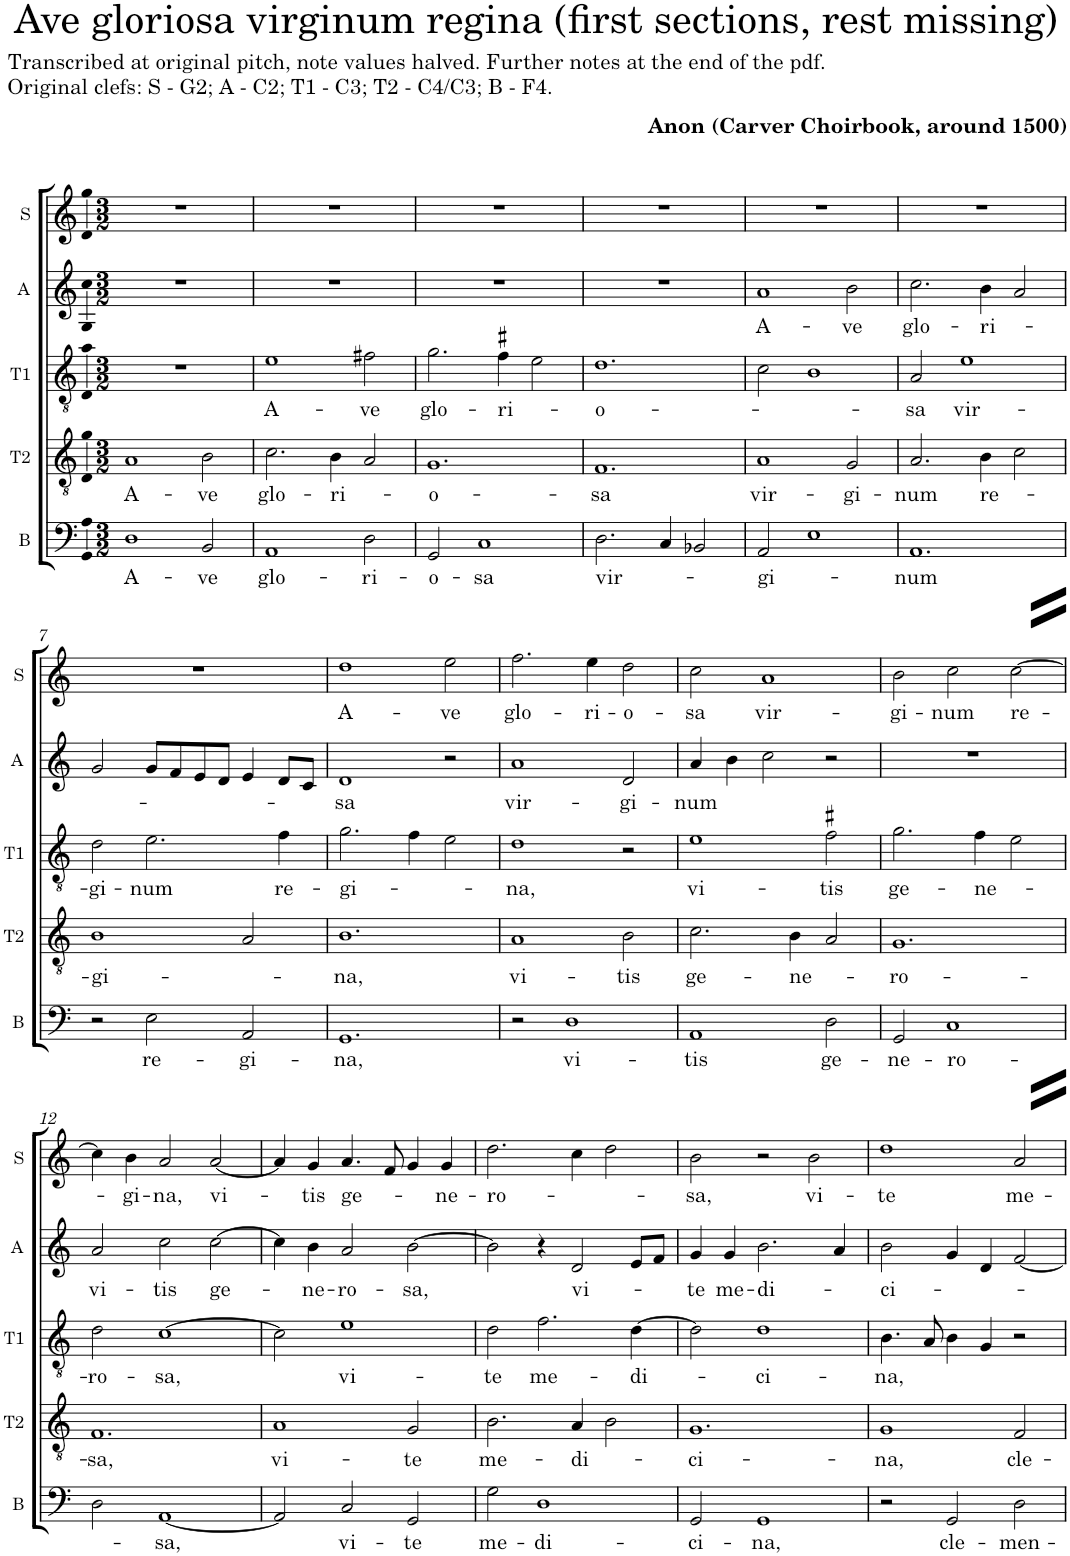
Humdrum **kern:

**kern	**text	**kern	**text	**kern	**text	**kern	**text	**kern	**text
*part5	*part5	*part4	*part4	*part3	*part3	*part2	*part2	*part1	*part1
*staff5	*staff5	*staff4	*staff4	*staff3	*staff3	*staff2	*staff2	*staff1	*staff1
*I"B	*	*I"T2	*	*I"T1	*	*I"A	*	*I"S	*
*I'B	*	*I'T2	*	*I'T1	*	*I'A	*	*I'S	*
*clefF4	*	*clefGv2	*	*clefGv2	*	*clefG2	*	*clefG2	*
*k[]	*	*k[]	*	*k[]	*	*k[]	*	*k[]	*
*M3/2	*	*M3/2	*	*M3/2	*	*M3/2	*	*M3/2	*
=1	=1	=1	=1	=1	=1	=1	=1	=1	=1
!	!LO:LY:b	!	!LO:LY:b	!	!	!	!	!	!
1D	A-	1A	A-	1.r	.	1.r	.	1.r	.
!	!LO:LY:b	!	!LO:LY:b	!	!	!	!	!	!
2BB/	-ve	2B\	-ve	.	.	.	.	.	.
=2	=2	=2	=2	=2	=2	=2	=2	=2	=2
!	!LO:LY:b	!	!LO:LY:b	!	!LO:LY:b	!	!	!	!
1AA	glo-	2.c\	glo-	1e	A-	1.r	.	1.r	.
!	!	!	!LO:LY:b	!	!	!	!	!	!
.	.	4B\	ri-	.	.	.	.	.	.
!	!LO:LY:b	!	!	!	!LO:LY:b	!	!	!	!
2D\	-ri-	2A/	.	2f#X\	-ve	.	.	.	.
=3	=3	=3	=3	=3	=3	=3	=3	=3	=3
!	!LO:LY:b	!	!LO:LY:b	!	!LO:LY:b	!	!	!	!
2GG/	-o-	1.G	-o-	2.g\	glo-	1.r	.	1.r	.
!	!LO:LY:b	!	!	!	!	!	!	!	!
1C	-sa	.	.	.	.	.	.	.	.
!	!	!	!	!	!LO:LY:b	!	!	!	!
.	.	.	.	4f#X\	-ri-	.	.	.	.
.	.	.	.	2e\	.	.	.	.	.
=4	=4	=4	=4	=4	=4	=4	=4	=4	=4
!	!LO:LY:b	!	!LO:LY:b	!	!LO:LY:b	!	!	!	!
2.D\	vir-	1.F	-sa	1.d	-o-	1.r	.	1.r	.
4C/	.	.	.	.	.	.	.	.	.
2BB-X/	.	.	.	.	.	.	.	.	.
=5	=5	=5	=5	=5	=5	=5	=5	=5	=5
!	!LO:LY:b	!	!LO:LY:b	!	!	!	!LO:LY:b	!	!
2AA/	-gi-	1A	vir-	2c\	.	1a	A-	1.r	.
1E	.	.	.	1B	.	.	.	.	.
!	!	!	!LO:LY:b	!	!	!	!LO:LY:b	!	!
.	.	2G/	-gi-	.	.	2b\	-ve	.	.
=6	=6	=6	=6	=6	=6	=6	=6	=6	=6
!	!LO:LY:b	!	!LO:LY:b	!	!LO:LY:b	!	!LO:LY:b	!	!
1.AA	-num	2.A/	-num	2A/	-sa	2.cc\	glo-	1.r	.
!	!	!	!	!	!LO:LY:b	!	!	!	!
.	.	.	.	1e	vir-	.	.	.	.
!	!	!	!LO:LY:b	!	!	!	!LO:LY:b	!	!
.	.	4B\	re-	.	.	4b\	-ri-	.	.
.	.	2c\	.	.	.	2a/	.	.	.
!!LO:LB:g=z
=7	=7	=7	=7	=7	=7	=7	=7	=7	=7
!	!	!	!LO:LY:b	!	!LO:LY:b	!	!	!	!
2r	.	1B	-gi-	2d\	-gi-	2g/	.	1.r	.
!	!LO:LY:b	!	!	!	!LO:LY:b	!	!	!	!
2E\	re-	.	.	2.e\	-num	8g/L	.	.	.
.	.	.	.	.	.	8f/	.	.	.
.	.	.	.	.	.	8e/	.	.	.
.	.	.	.	.	.	8d/J	.	.	.
!	!LO:LY:b	!	!	!	!	!	!	!	!
2AA/	-gi-	2A/	.	.	.	4e/	.	.	.
!	!	!	!	!	!LO:LY:b	!	!	!	!
.	.	.	.	4f\	re-	8d/L	.	.	.
.	.	.	.	.	.	8c/J	.	.	.
=8	=8	=8	=8	=8	=8	=8	=8	=8	=8
!	!LO:LY:b	!	!LO:LY:b	!	!LO:LY:b	!	!LO:LY:b	!	!LO:LY:b
1.GG	-na,	1.B	-na,	2.g\	-gi-	1d	-sa	1dd	A-
.	.	.	.	4f\	.	.	.	.	.
!	!	!	!	!	!	!	!	!	!LO:LY:b
.	.	.	.	2e\	.	2r	.	2ee\	-ve
=9	=9	=9	=9	=9	=9	=9	=9	=9	=9
!	!	!	!LO:LY:b	!	!LO:LY:b	!	!LO:LY:b	!	!LO:LY:b
2r	.	1A	vi-	1d	-na,	1a	vir-	2.ff\	glo-
!	!LO:LY:b	!	!	!	!	!	!	!	!
1D	vi-	.	.	.	.	.	.	.	.
!	!	!	!	!	!	!	!	!	!LO:LY:b
.	.	.	.	.	.	.	.	4ee\	-ri-
!	!	!	!LO:LY:b	!	!	!	!LO:LY:b	!	!LO:LY:b
.	.	2B\	-tis	2r	.	2d/	-gi-	2dd\	-o-
=10	=10	=10	=10	=10	=10	=10	=10	=10	=10
!	!LO:LY:b	!	!LO:LY:b	!	!LO:LY:b	!	!LO:LY:b	!	!LO:LY:b
1AA	-tis	2.c\	ge-	1e	vi-	4a/	-num	2cc\	-sa
.	.	.	.	.	.	4b\	.	.	.
!	!	!	!	!	!	!	!	!	!LO:LY:b
.	.	.	.	.	.	2cc\	.	1a	vir-
!	!	!	!LO:LY:b	!	!	!	!	!	!
.	.	4B\	ne-	.	.	.	.	.	.
!	!LO:LY:b	!	!	!	!LO:LY:b	!	!	!	!
2D\	ge-	2A/	.	2f#X\	-tis	2r	.	.	.
=11	=11	=11	=11	=11	=11	=11	=11	=11	=11
!	!LO:LY:b	!	!LO:LY:b	!	!LO:LY:b	!	!	!	!LO:LY:b
2GG/	-ne-	1.G	-ro-	2.g\	ge-	1.r	.	2b\	-gi-
!	!LO:LY:b	!	!	!	!	!	!	!	!LO:LY:b
1C	-ro-	.	.	.	.	.	.	2cc\	-num
!	!	!	!	!	!LO:LY:b	!	!	!	!
.	.	.	.	4f\	-ne-	.	.	.	.
!	!	!	!	!	!	!	!	!	!LO:LY:b
.	.	.	.	2e\	.	.	.	[2cc\	re-
!!LO:LB:g=z
=12	=12	=12	=12	=12	=12	=12	=12	=12	=12
!	!	!	!LO:LY:b	!	!LO:LY:b	!	!LO:LY:b	!	!
2D\	.	1.F	-sa,	2d\	-ro-	2a/	vi-	4cc\]	.
!	!	!	!	!	!	!	!	!	!LO:LY:b
.	.	.	.	.	.	.	.	4b\	-gi-
!	!LO:LY:b	!	!	!	!LO:LY:b	!	!LO:LY:b	!	!LO:LY:b
[1AA	-sa,	.	.	[1c	-sa,	2cc\	-tis	2a/	-na,
!	!	!	!	!	!	!	!LO:LY:b	!	!LO:LY:b
.	.	.	.	.	.	[2cc\	ge-	[2a/	vi-
=13	=13	=13	=13	=13	=13	=13	=13	=13	=13
!	!	!	!LO:LY:b	!	!	!	!	!	!
2AA/]	.	1A	vi-	2c\]	.	4cc\]	.	4a/]	.
!	!	!	!	!	!	!	!LO:LY:b	!	!LO:LY:b
.	.	.	.	.	.	4b\	-ne-	4g/	-tis
!	!LO:LY:b	!	!	!	!LO:LY:b	!	!LO:LY:b	!	!LO:LY:b
2C/	vi-	.	.	1e	vi-	2a/	-ro-	4.a/	ge-
.	.	.	.	.	.	.	.	8f/	.
!	!LO:LY:b	!	!LO:LY:b	!	!	!	!LO:LY:b	!	!
2GG/	-te	2G/	-te	.	.	[2b\	-sa,	4g/	.
!	!	!	!	!	!	!	!	!	!LO:LY:b
.	.	.	.	.	.	.	.	4g/	-ne-
=14	=14	=14	=14	=14	=14	=14	=14	=14	=14
!	!LO:LY:b	!	!LO:LY:b	!	!LO:LY:b	!	!	!	!LO:LY:b
2G\	me-	2.B\	me-	2d\	-te	2b\]	.	2.dd\	-ro-
!	!LO:LY:b	!	!	!	!LO:LY:b	!	!	!	!
1D	-di-	.	.	2.f\	me-	4r	.	.	.
!	!	!	!LO:LY:b	!	!	!	!LO:LY:b	!	!
.	.	4A/	-di-	.	.	2d/	vi-	4cc\	.
.	.	2B\	.	.	.	.	.	2dd\	.
!	!	!	!	!	!LO:LY:b	!	!	!	!
.	.	.	.	[4d\	-di-	8e/L	.	.	.
.	.	.	.	.	.	8f/J	.	.	.
=15	=15	=15	=15	=15	=15	=15	=15	=15	=15
!	!LO:LY:b	!	!LO:LY:b	!	!	!	!LO:LY:b	!	!LO:LY:b
2GG/	-ci-	1.G	-ci-	2d\]	.	4g/	-te	2b\	-sa,
!	!	!	!	!	!	!	!LO:LY:b	!	!
.	.	.	.	.	.	4g/	me-	.	.
!	!LO:LY:b	!	!	!	!LO:LY:b	!	!LO:LY:b	!	!
1GG	-na,	.	.	1d	-ci-	2.b\	-di-	2r	.
!	!	!	!	!	!	!	!	!	!LO:LY:b
.	.	.	.	.	.	.	.	2b\	vi-
.	.	.	.	.	.	4a/	.	.	.
=16	=16	=16	=16	=16	=16	=16	=16	=16	=16
!	!	!	!LO:LY:b	!	!LO:LY:b	!	!LO:LY:b	!	!LO:LY:b
2r	.	1G	-na,	4.B\	-na,	2b\	ci-	1dd	-te
.	.	.	.	8A/	.	.	.	.	.
!	!LO:LY:b	!	!	!	!	!	!	!	!
2GG/	cle-	.	.	4B\	.	4g/	.	.	.
.	.	.	.	4G/	.	4d/	.	.	.
!	!LO:LY:b	!	!LO:LY:b	!	!	!	!	!	!LO:LY:b
2D\	-men-	2F/	cle-	2r	.	[2f/	.	2a/	me-
=	=	=	=	=	=	=	=	=	=
*-	*-	*-	*-	*-	*-	*-	*-	*-	*-
